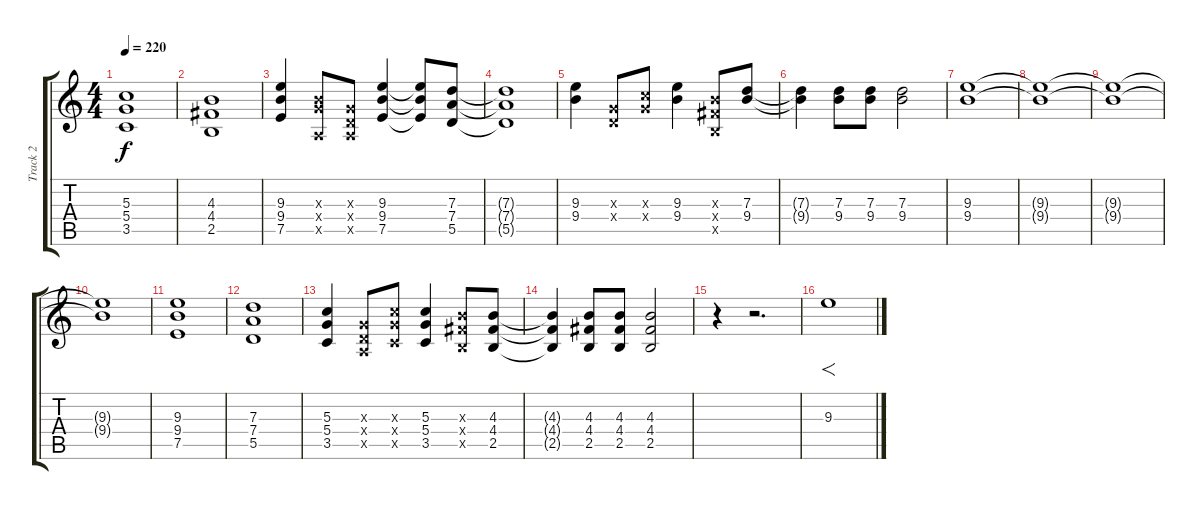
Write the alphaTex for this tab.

\track ("Track 2" "Track 2") {instrument distortionguitar}
\staff {score tabs}
\tuning (E4 B3 G3 D3 A2 E2) {hide}
\ts (4 4)
\tempo 220
\clef g2
\ks c
(5.3 5.4 3.5).1{dy f} |
(4.3 4.4 2.5).1 |
(9.3 9.4 7.5).4 (0.3{x} 9.4{x} 0.5{x}).8 (0.3{x} 0.4{x} 0.5{x}).8 (9.3 9.4 7.5).4 (9.3{t} 9.4{t} 7.5{t}).8 (7.3 7.4 5.5).8 |
(7.3{t} 7.4{t} 5.5{t}).1 |
(9.3 9.4).4 (0.3{x} 0.4{x}).8 (5.3{x} 5.4{x}).8 (9.3 9.4).4 (4.3{x} 4.4{x} 2.5{x}).8 (7.3 9.4).8 |
(7.3{t} 9.4{t}).4 (7.3 9.4).8 (7.3 9.4).8 (7.3 9.4).2 |
(9.3 9.4).1 |
(9.3{t} 9.4{t}).1 |
(9.3{t} 9.4{t}).1 |
(9.3{t} 9.4{t}).1 |
(9.3 9.4 7.5).1 |
(7.3 7.4 5.5).1 |
(5.3 5.4 3.5).4 (0.3{x} 0.4{x} 0.5{x}).8 (5.3{x} 5.4{x} 3.5{x}).8 (5.3 5.4 3.5).4 (4.3{x} 4.4{x} 2.5{x}).8 (4.3 4.4 2.5).8 |
(4.3{t} 4.4{t} 2.5{t}).4 (4.3 4.4 2.5).8 (4.3 4.4 2.5).8 (4.3 4.4 2.5).2 |
r.4 r.2{d} |
9.3.1{f}
